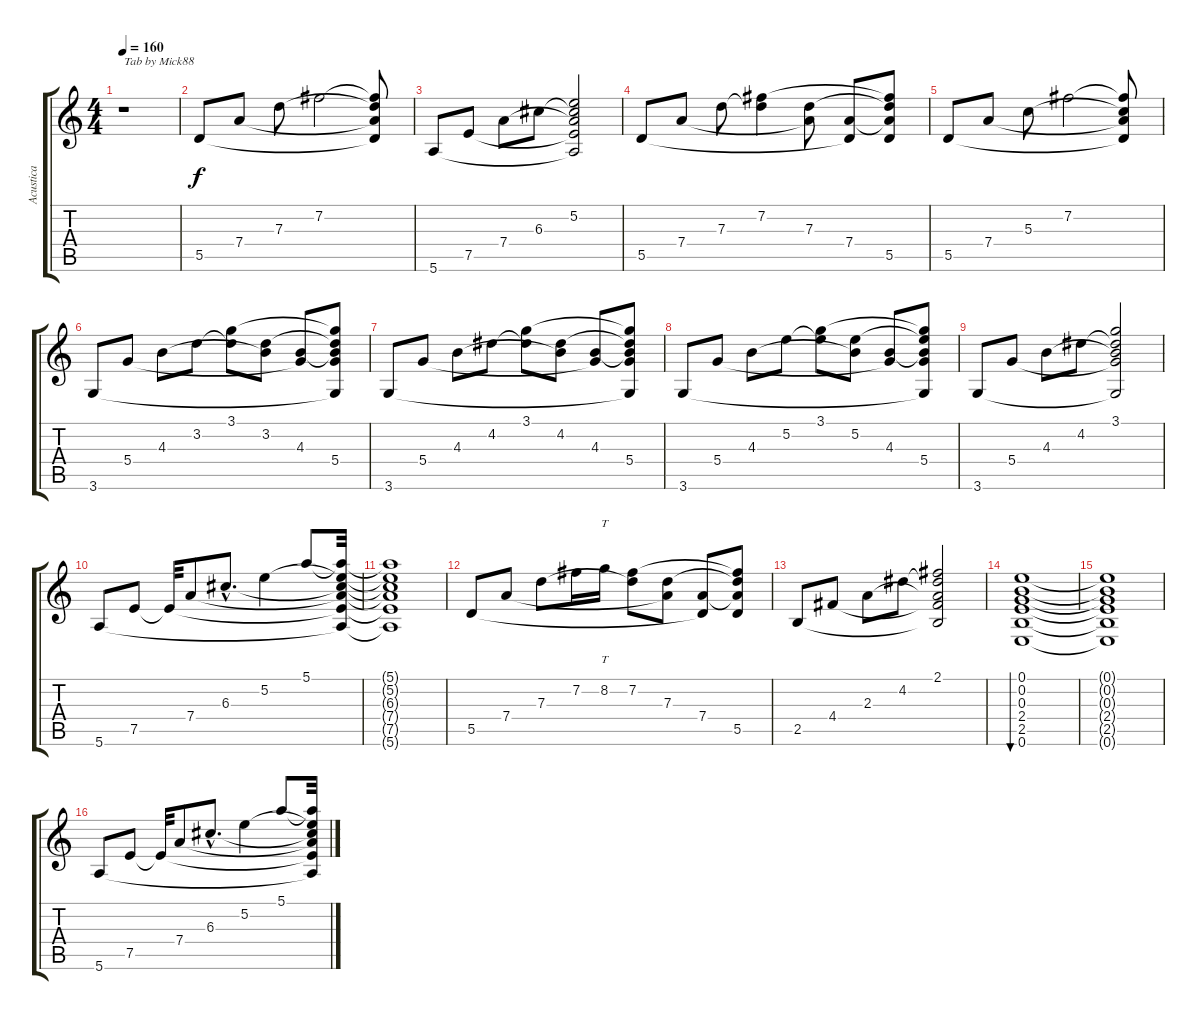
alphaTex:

\track ("Acustica" "Acustica") {instrument acousticguitarsteel}
\staff {score tabs}
\tuning (E4 B3 G3 D3 A2 E2) {hide}
\ts (4 4)
\tempo 160
\tempo 115
\tempo 160
\clef g2
\ks c
r.1{txt "Tab by Mick88" dy f instrument acousticguitarsteel} |
5.5.8 7.4.8 7.3.8 7.2.2 (7.2{t} 7.3{t} 7.4{t} 5.5{t}).8 |
5.6.8 7.5.8 7.4.8 6.3.8 (5.2 6.3{t} 7.4{t} 7.5{t} 5.6{t}).2 |
5.5.8 7.4.8 7.3.8 (7.2 7.3{t}).4 (7.3 7.4{t}).8 (7.4 5.5{t}).8 (7.2{t} 7.3{t} 7.4{t} 5.5).8 |
5.5.8 7.4.8 5.3.8 7.2.2 (7.2{t} 5.3{t} 7.4{t} 5.5{t}).8 |
3.6.8 5.4.8 4.3.8 3.2.8 (3.1 3.2{t}).8 (3.2 4.3{t}).8 (4.3 5.4{t}).8 (3.1{t} 3.2{t} 4.3{t} 5.4 3.6{t}).8 |
3.6.8 5.4.8 4.3.8 4.2.8 (3.1 4.2{t}).8 (4.2 4.3{t}).8 (4.3 5.4{t}).8 (3.1{t} 4.2{t} 4.3{t} 5.4 3.6{t}).8 |
3.6.8 5.4.8 4.3.8 5.2.8 (3.1 5.2{t}).8 (5.2 4.3{t}).8 (4.3 5.4{t}).8 (3.1{t} 5.2{t} 4.3{t} 5.4 3.6{t}).8 |
3.6.8 5.4.8 4.3.8 4.2.8 (3.1 4.2{t} 4.3{t} 5.4{t} 3.6{t}).2 |
5.6.8 7.5.8 7.5{t}.32 7.4.8 6.3{hac}.8{d} 5.2.4 5.1.8 (5.1{t} 5.2{t} 6.3{t} 7.4{t} 7.5{t} 5.6{t}).32 |
(5.1{t} 5.2{t} 6.3{t} 7.4{t} 7.5{t} 5.6{t}).1 |
5.5.8 7.4.8 7.3.8 7.2.16 8.2.16{tt} (7.2 7.3{t}).8 (7.3 7.4{t}).8 (7.4 5.5{t}).8 (7.2{t} 7.3{t} 7.4{t} 5.5).8 |
2.5.8 4.4.8 2.3.8 4.2.8 (2.1 4.2{t} 2.3{t} 4.4{t} 2.5{t}).2 |
(0.1 0.2 0.3 2.4 2.5 0.6).1{bu 480} |
(0.1{t} 0.2{t} 0.3{t} 2.4{t} 2.5{t} 0.6{t}).1 |
5.6.8 7.5.8 7.5{t}.32 7.4.8 6.3{hac}.8{d} 5.2.4 5.1.8 (5.1{t} 5.2{t} 6.3{t} 7.4{t} 7.5{t} 5.6{t}).32
